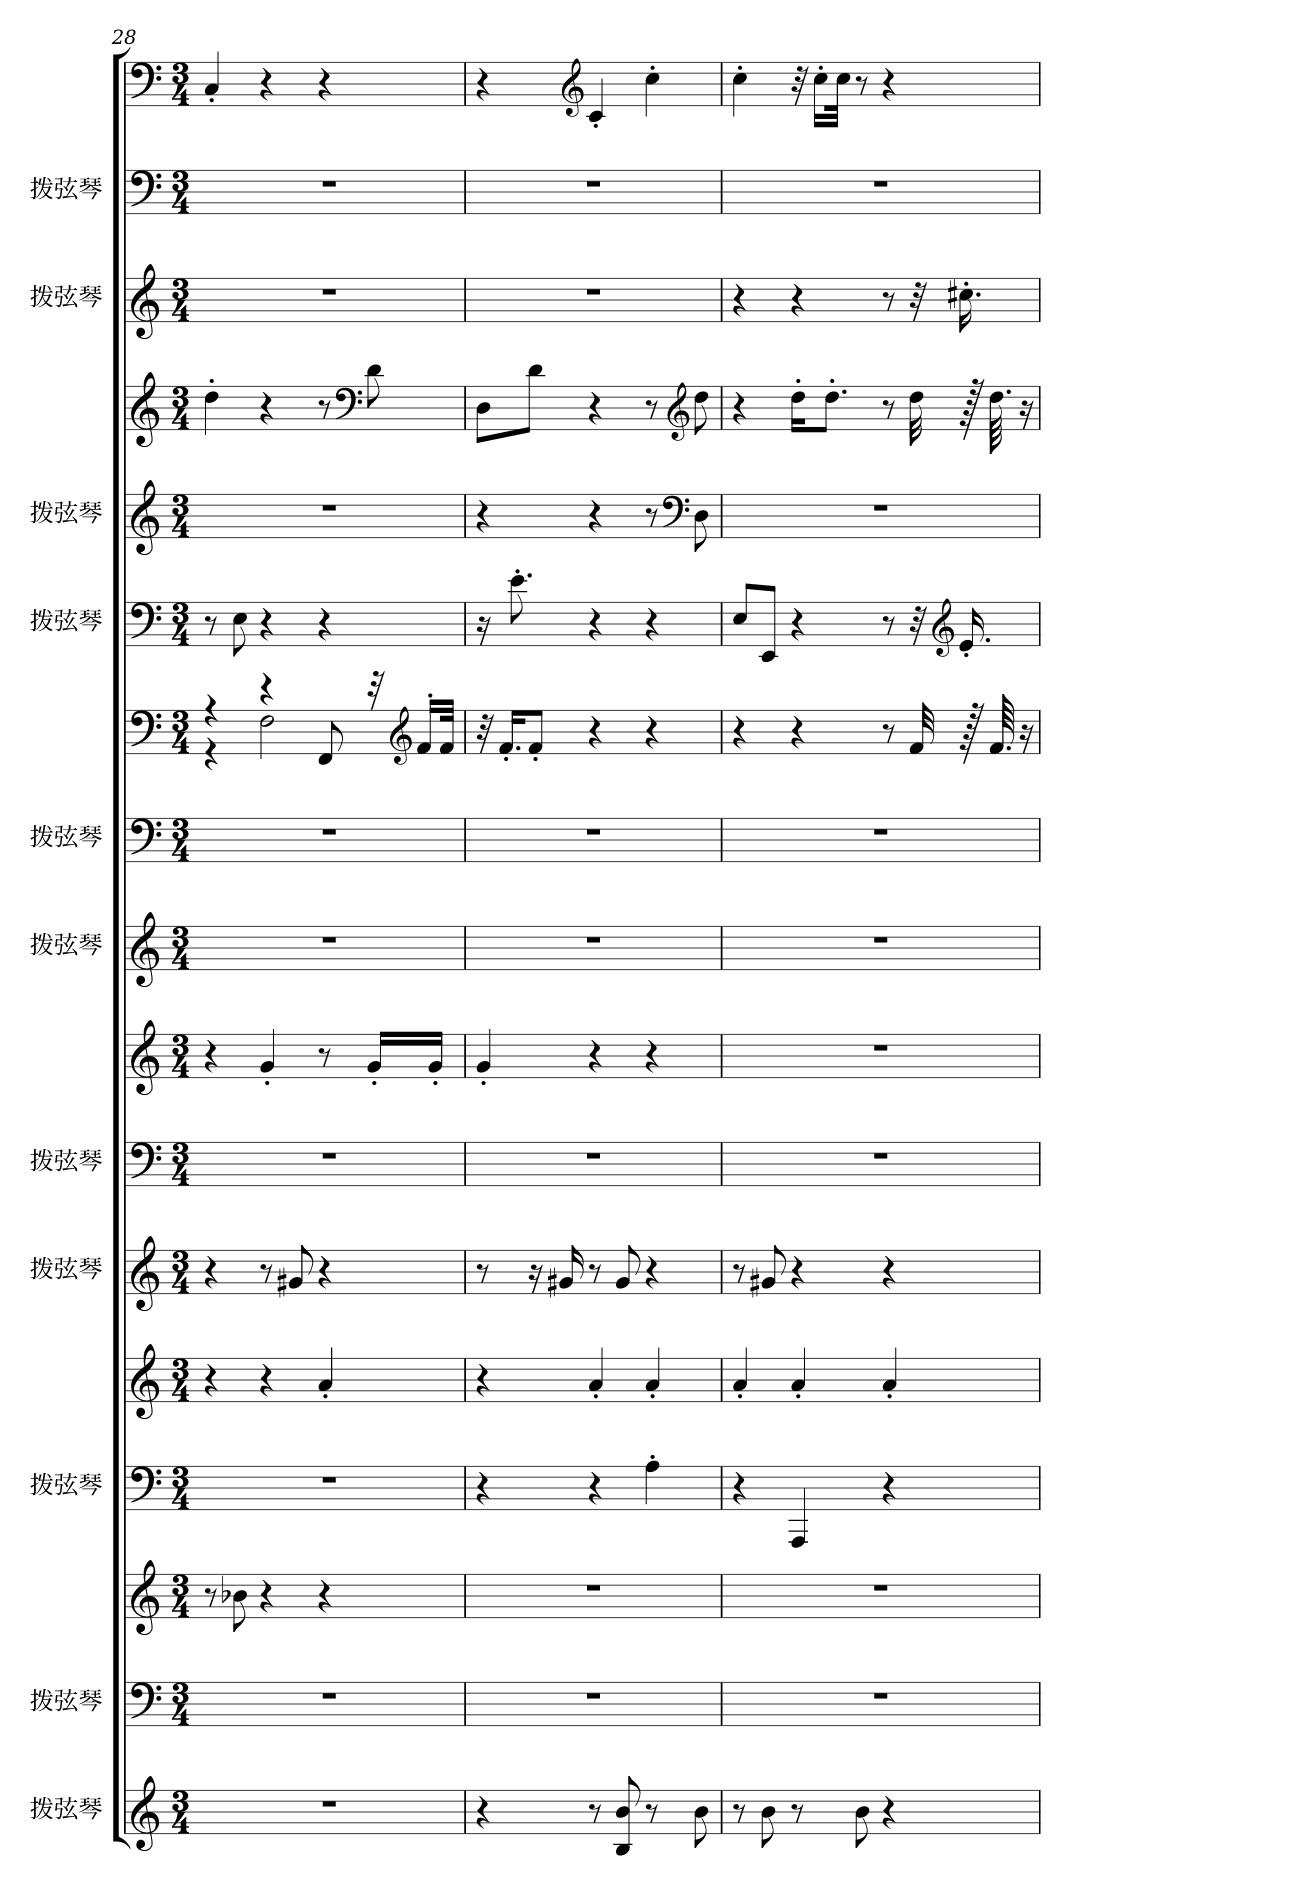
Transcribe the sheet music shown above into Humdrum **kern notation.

**kern	**kern	**kern	**kern	**kern	**kern	**kern	**kern	**kern	**kern	**kern	**kern	**kern	**kern	**kern	**kern	**kern
*part11	*part10	*part10	*part9	*part9	*part8	*part7	*part7	*part6	*part5	*part5	*part4	*part3	*part3	*part2	*part1	*part1
*staff17	*staff16	*staff15	*staff14	*staff13	*staff12	*staff11	*staff10	*staff9	*staff8	*staff7	*staff6	*staff5	*staff4	*staff3	*staff2	*staff1
*I"拨弦琴	*I"拨弦琴	*	*I"拨弦琴	*	*I"拨弦琴	*I"拨弦琴	*	*I"拨弦琴	*I"拨弦琴	*	*I"拨弦琴	*I"拨弦琴	*	*I"拨弦琴	*I"拨弦琴	*
*clefG2	*clefF4	*clefG2	*clefF4	*clefG2	*clefG2	*clefF4	*clefG2	*clefG2	*clefF4	*clefF4	*clefF4	*clefG2	*clefG2	*clefG2	*clefF4	*clefF4
*k[]	*k[]	*k[]	*k[]	*k[]	*k[]	*k[]	*k[]	*k[]	*k[]	*k[]	*k[]	*k[]	*k[]	*k[]	*k[]	*k[]
*M3/4	*M3/4	*M3/4	*M3/4	*M3/4	*M3/4	*M3/4	*M3/4	*M3/4	*M3/4	*M3/4	*M3/4	*M3/4	*M3/4	*M3/4	*M3/4	*M3/4
=28	=28	=28	=28	=28	=28	=28	=28	=28	=28	=28	=28	=28	=28	=28	=28	=28
*	*	*	*	*	*	*	*	*	*	*^	*	*	*	*	*	*
2.r	2.r	8r	2.r	4r	4r	2.r	4r	2.r	2.r	4r	4r	8r	2.r	4dd'\	2.r	2.r	4C'/
.	.	8b-X\	.	.	.	.	.	.	.	.	.	8E\	.	.	.	.	.
.	.	4r	.	4r	8r	.	4g'/	.	.	4r	2F\	4r	.	4r	.	.	4r
.	.	.	.	.	8g#X/	.	.	.	.	.	.	.	.	.	.	.	.
.	.	4r	.	4a'/	4r	.	8r	.	.	8FF/	.	4r	.	8r	.	.	4r
*	*	*	*	*	*	*	*	*	*	*	*	*	*	*clefF4	*	*	*
.	.	.	.	.	.	.	16g'/LL	.	.	32r	.	.	.	8d\	.	.	.
*	*	*	*	*	*	*	*	*	*	*clefG2	*	*	*	*	*	*	*
.	.	.	.	.	.	.	.	.	.	16f'/LL	.	.	.	.	.	.	.
.	.	.	.	.	.	.	16g'/JJ	.	.	.	.	.	.	.	.	.	.
.	.	.	.	.	.	.	.	.	.	32f/JJk	.	.	.	.	.	.	.
*	*	*	*	*	*	*	*	*	*	*v	*v	*	*	*	*	*	*
!!LO:PB:g=z
=29	=29	=29	=29	=29	=29	=29	=29	=29	=29	=29	=29	=29	=29	=29	=29	=29
4r	2.r	2.r	4r	4r	8r	2.r	4g'/	2.r	2.r	32r	16r	4r	8D\L	2.r	2.r	4r
.	.	.	.	.	.	.	.	.	.	16.f'/KL	.	.	.	.	.	.
.	.	.	.	.	.	.	.	.	.	.	8.e'\	.	.	.	.	.
.	.	.	.	.	16r	.	.	.	.	8f'/J	.	.	8d\J	.	.	.
.	.	.	.	.	16g#X/	.	.	.	.	.	.	.	.	.	.	.
*	*	*	*	*	*	*	*	*	*	*	*	*	*	*	*	*clefG2
8r	.	.	4r	4a'/	8r	.	4r	.	.	4r	4r	4r	4r	.	.	4c'/
8B/ 8b/	.	.	.	.	8g#/	.	.	.	.	.	.	.	.	.	.	.
8r	.	.	4A'\	4a'/	4r	.	4r	.	.	4r	4r	8r	8r	.	.	4cc'\
*	*	*	*	*	*	*	*	*	*	*	*	*clefF4	*clefG2	*	*	*
8b\	.	.	.	.	.	.	.	.	.	.	.	8D\	8dd\	.	.	.
=30	=30	=30	=30	=30	=30	=30	=30	=30	=30	=30	=30	=30	=30	=30	=30	=30
8r	2.r	2.r	4r	4a'/	8r	2.r	2.r	2.r	2.r	4r	8E/L	2.r	4r	4r	2.r	4cc'\
8b\	.	.	.	.	8g#X/	.	.	.	.	.	8EE/J	.	.	.	.	.
8r	.	.	4AAA/	4a'/	4r	.	.	.	.	4r	4r	.	16dd'\KL	4r	.	32r
.	.	.	.	.	.	.	.	.	.	.	.	.	.	.	.	16cc'\LL
.	.	.	.	.	.	.	.	.	.	.	.	.	8.dd'\J	.	.	.
.	.	.	.	.	.	.	.	.	.	.	.	.	.	.	.	32cc\JJk
8b\	.	.	.	.	.	.	.	.	.	.	.	.	.	.	.	8r
4r	.	.	4r	4a'/	4r	.	.	.	.	8r	8r	.	8r	8r	.	4r
.	.	.	.	.	.	.	.	.	.	32f/	32r	.	32dd\	32r	.	.
*	*	*	*	*	*	*	*	*	*	*	*clefG2	*	*	*	*	*
.	.	.	.	.	.	.	.	.	.	128r	16.e'/	.	128r	16.cc#X'\	.	.
.	.	.	.	.	.	.	.	.	.	64.f/	.	.	64.dd\	.	.	.
.	.	.	.	.	.	.	.	.	.	16r	.	.	16r	.	.	.
=	=	=	=	=	=	=	=	=	=	=	=	=	=	=	=	=
*-	*-	*-	*-	*-	*-	*-	*-	*-	*-	*-	*-	*-	*-	*-	*-	*-
